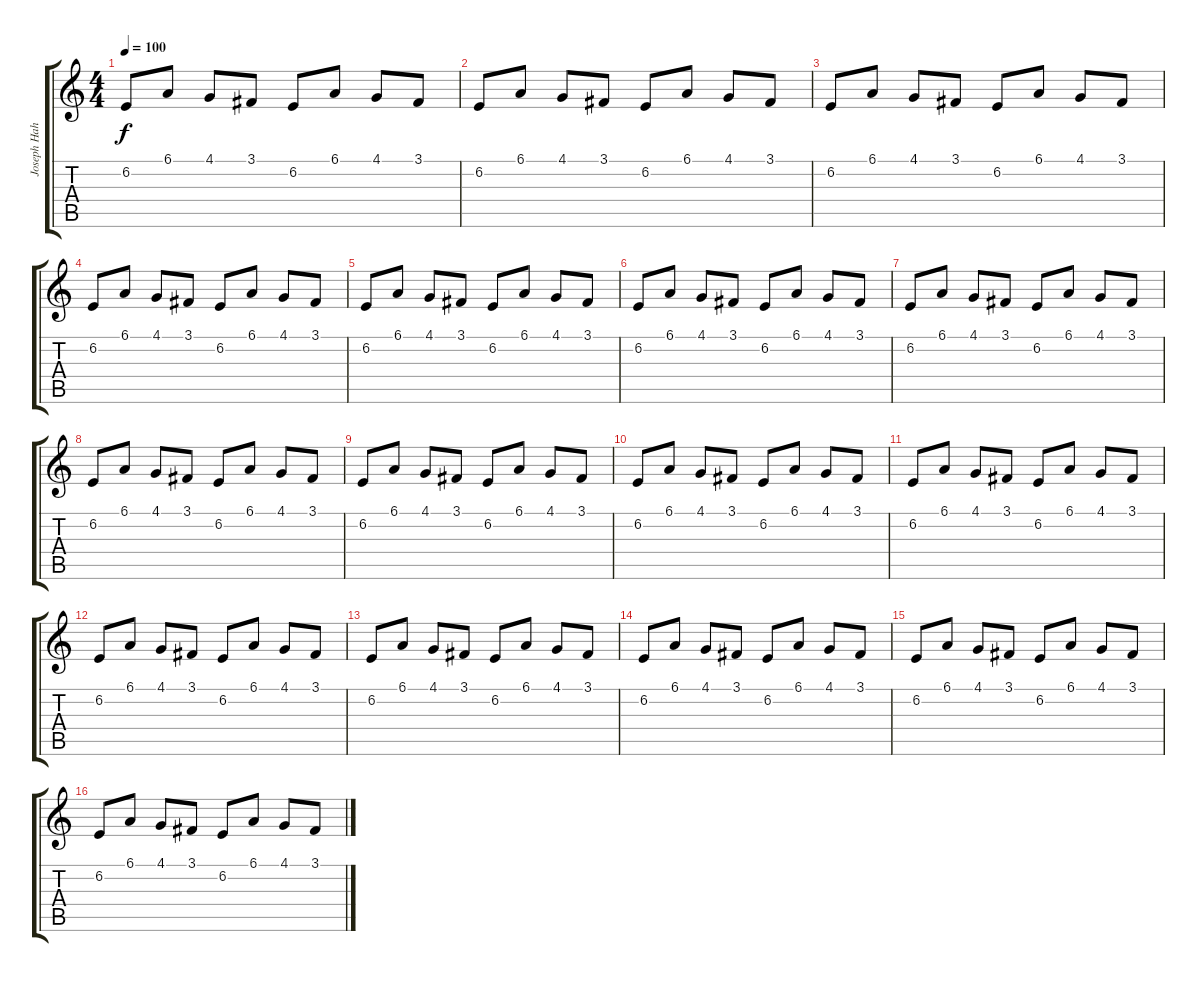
\track ("Joseph Hahn (Sampler)" "Joseph Hah") {instrument fx5brightness}
\staff {score tabs}
\tuning (Eb4 Bb3 Gb3 Db3 Ab2 Db2) {hide}
\ts (4 4)
\tempo 100
\clef g2
\ks c
6.2.8{dy f} 6.1.8 4.1.8 3.1.8 6.2.8 6.1.8 4.1.8 3.1.8 |
6.2.8 6.1.8 4.1.8 3.1.8 6.2.8 6.1.8 4.1.8 3.1.8 |
6.2.8 6.1.8 4.1.8 3.1.8 6.2.8 6.1.8 4.1.8 3.1.8 |
6.2.8 6.1.8 4.1.8 3.1.8 6.2.8 6.1.8 4.1.8 3.1.8 |
6.2.8 6.1.8 4.1.8 3.1.8 6.2.8 6.1.8 4.1.8 3.1.8 |
6.2.8 6.1.8 4.1.8 3.1.8 6.2.8 6.1.8 4.1.8 3.1.8 |
6.2.8 6.1.8 4.1.8 3.1.8 6.2.8 6.1.8 4.1.8 3.1.8 |
6.2.8 6.1.8 4.1.8 3.1.8 6.2.8 6.1.8 4.1.8 3.1.8 |
6.2.8 6.1.8 4.1.8 3.1.8 6.2.8 6.1.8 4.1.8 3.1.8 |
6.2.8 6.1.8 4.1.8 3.1.8 6.2.8 6.1.8 4.1.8 3.1.8 |
6.2.8 6.1.8 4.1.8 3.1.8 6.2.8 6.1.8 4.1.8 3.1.8 |
6.2.8{volume 7} 6.1.8 4.1.8 3.1.8 6.2.8 6.1.8 4.1.8 3.1.8 |
6.2.8{volume 5} 6.1.8 4.1.8 3.1.8 6.2.8 6.1.8 4.1.8 3.1.8 |
6.2.8 6.1.8 4.1.8 3.1.8 6.2.8 6.1.8 4.1.8 3.1.8 |
6.2.8{volume 1} 6.1.8 4.1.8 3.1.8 6.2.8 6.1.8 4.1.8 3.1.8 |
6.2.8 6.1.8 4.1.8 3.1.8 6.2.8 6.1.8 4.1.8 3.1.8
